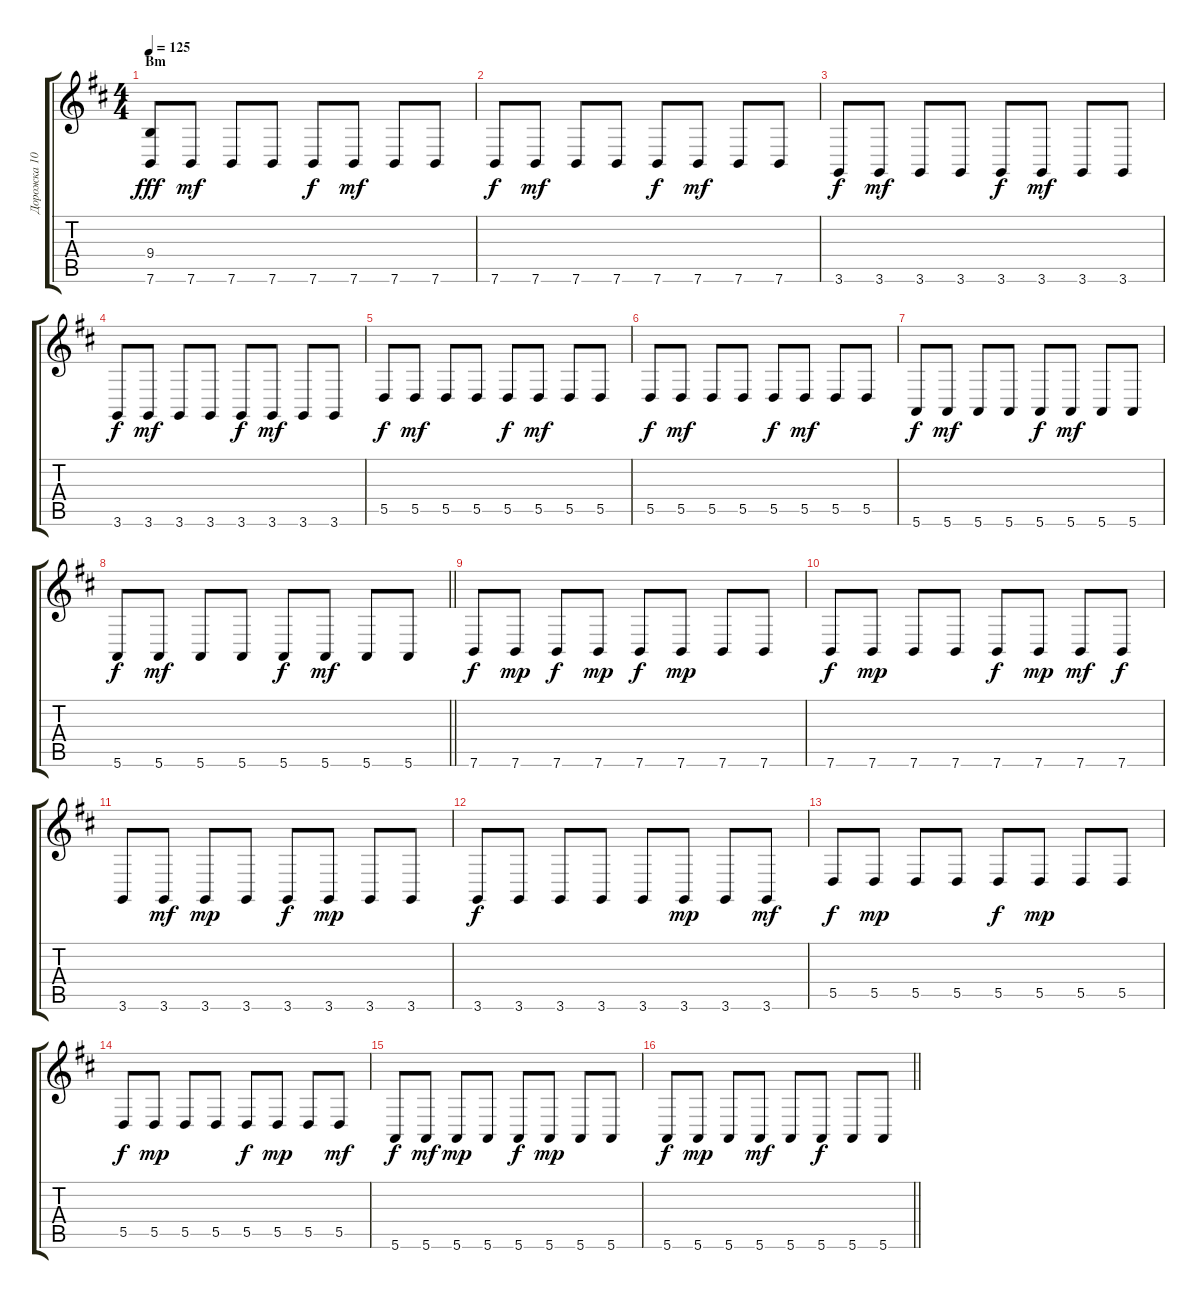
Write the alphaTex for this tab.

\track ("Дорожка 10" "Дорожка 10") {instrument timpani}
\staff {score tabs}
\tuning (E4 B3 G3 D3 A2 E2) {hide}
\ts (4 4)
\section ("" "Bm")
\tempo 125
\clef g2
\ks bminor
(9.4 7.6).8{dy fff} 7.6.8{dy mf} 7.6.8 7.6.8 7.6.8{dy f} 7.6.8{dy mf} 7.6.8 7.6.8 |
7.6.8{dy f} 7.6.8{dy mf} 7.6.8 7.6.8 7.6.8{dy f} 7.6.8{dy mf} 7.6.8 7.6.8 |
3.6.8{dy f} 3.6.8{dy mf} 3.6.8 3.6.8 3.6.8{dy f} 3.6.8{dy mf} 3.6.8 3.6.8 |
3.6.8{dy f} 3.6.8{dy mf} 3.6.8 3.6.8 3.6.8{dy f} 3.6.8{dy mf} 3.6.8 3.6.8 |
5.5.8{dy f} 5.5.8{dy mf} 5.5.8 5.5.8 5.5.8{dy f} 5.5.8{dy mf} 5.5.8 5.5.8 |
5.5.8{dy f} 5.5.8{dy mf} 5.5.8 5.5.8 5.5.8{dy f} 5.5.8{dy mf} 5.5.8 5.5.8 |
5.6.8{dy f} 5.6.8{dy mf} 5.6.8 5.6.8 5.6.8{dy f} 5.6.8{dy mf} 5.6.8 5.6.8 |
\barLineRight lightlight
5.6.8{dy f} 5.6.8{dy mf} 5.6.8 5.6.8 5.6.8{dy f} 5.6.8{dy mf} 5.6.8 5.6.8 |
\section ("" "")
7.6.8{dy f} 7.6.8{dy mp} 7.6.8{dy f} 7.6.8{dy mp} 7.6.8{dy f} 7.6.8{dy mp} 7.6.8 7.6.8 |
7.6.8{dy f} 7.6.8{dy mp} 7.6.8 7.6.8 7.6.8{dy f} 7.6.8{dy mp} 7.6.8{dy mf} 7.6.8{dy f} |
3.6.8 3.6.8{dy mf} 3.6.8{dy mp} 3.6.8 3.6.8{dy f} 3.6.8{dy mp} 3.6.8 3.6.8 |
3.6.8{dy f} 3.6.8 3.6.8 3.6.8 3.6.8 3.6.8{dy mp} 3.6.8 3.6.8{dy mf} |
5.5.8{dy f} 5.5.8{dy mp} 5.5.8 5.5.8 5.5.8{dy f} 5.5.8{dy mp} 5.5.8 5.5.8 |
5.5.8{dy f} 5.5.8{dy mp} 5.5.8 5.5.8 5.5.8{dy f} 5.5.8{dy mp} 5.5.8 5.5.8{dy mf} |
5.6.8{dy f} 5.6.8{dy mf} 5.6.8{dy mp} 5.6.8 5.6.8{dy f} 5.6.8{dy mp} 5.6.8 5.6.8 |
\barLineRight lightlight
5.6.8{dy f} 5.6.8{dy mp} 5.6.8 5.6.8{dy mf} 5.6.8 5.6.8{dy f} 5.6.8 5.6.8
